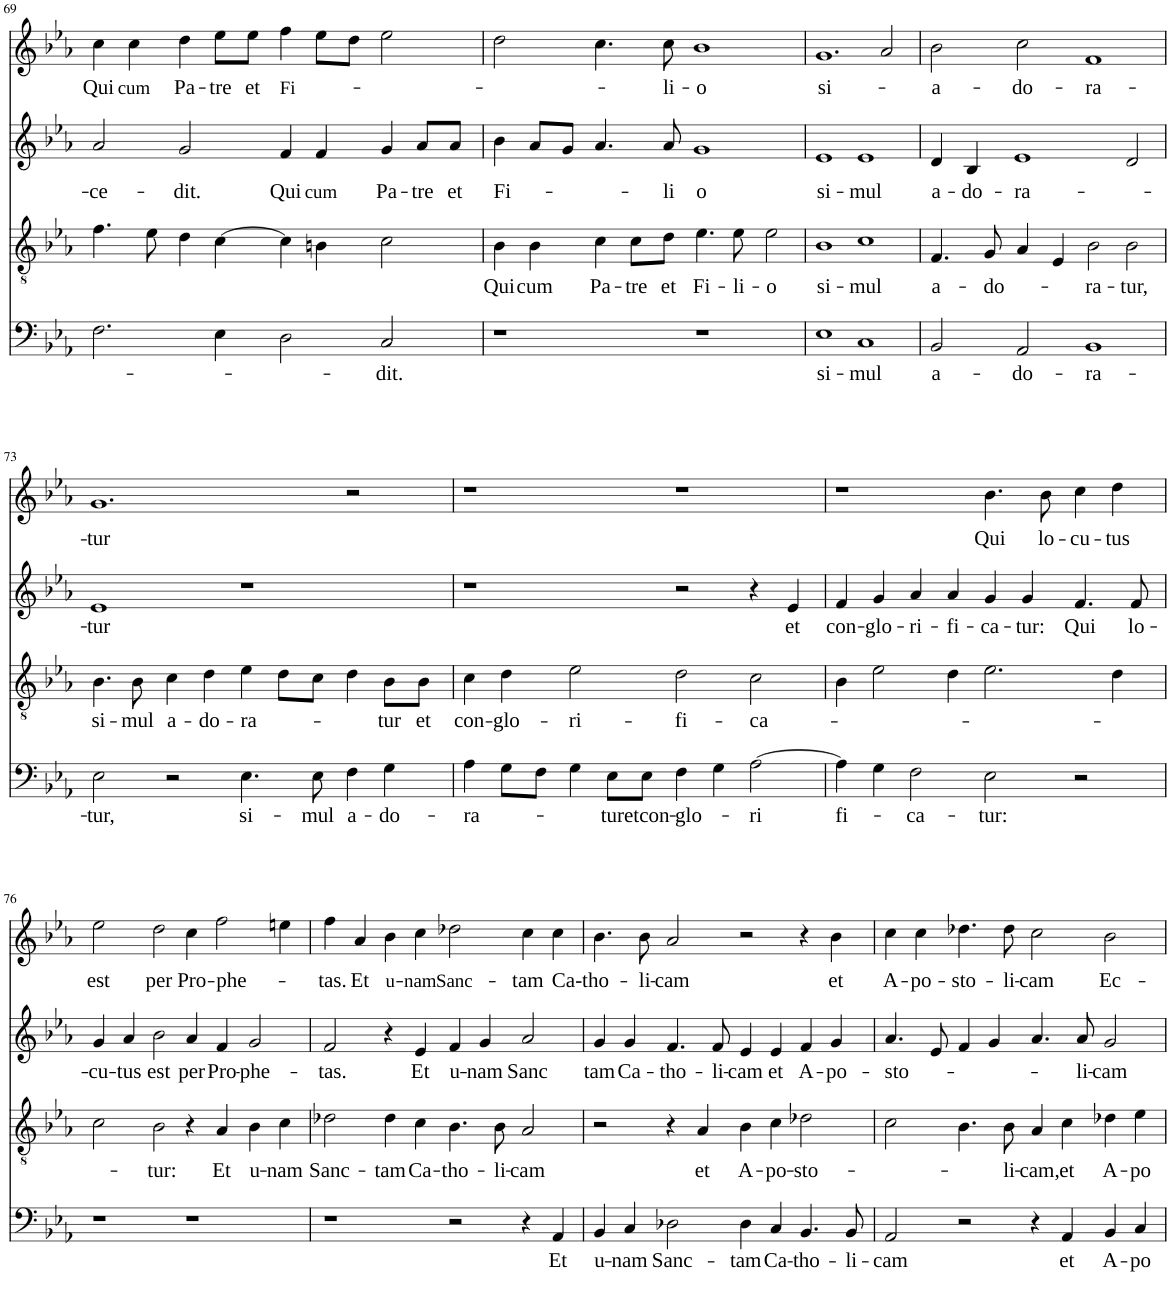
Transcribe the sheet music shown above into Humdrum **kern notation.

**kern	**text	**kern	**text	**kern	**text	**kern	**text
*part4	*part4	*part3	*part3	*part2	*part2	*part1	*part1
*staff4	*staff4	*staff3	*staff3	*staff2	*staff2	*staff1	*staff1
*I"B	*	*I"T	*	*I"A	*	*I"S	*
!!LO:PB:g=z
*clefF4	*	*clefGv2	*	*clefG2	*	*clefG2	*
*k[b-e-a-]	*	*k[b-e-a-]	*	*k[b-e-a-]	*	*k[b-e-a-]	*
*M4/2	*	*M4/2	*	*M4/2	*	*M4/2	*
=69	=69	=69	=69	=69	=69	=69	=69
!	!	!	!	!	!LO:LY:b	!	!LO:LY:b
2.F\	.	4.f\	.	2a-/	ce-	4cc\	Qui
!	!	!	!	!	!	!	!LO:LY:b
.	.	.	.	.	.	4cc\	cum
.	.	8e-\	.	.	.	.	.
!	!	!	!	!	!LO:LY:b	!	!LO:LY:b
.	.	4d\	.	2g/	dit.	4dd\	Pa-
!	!	!	!	!	!	!	!LO:LY:b
4E-\	.	[4c\	.	.	.	8ee-\L	tre
!	!	!	!	!	!	!	!LO:LY:b
.	.	.	.	.	.	8ee-\J	et
!	!	!	!	!	!LO:LY:b	!	!LO:LY:b
2D\	.	4c\]	.	4f/	Qui	4ff\	Fi-
!	!	!	!	!	!LO:LY:b	!	!
.	.	4Bn\	.	4f/	cum	8ee-\L	.
.	.	.	.	.	.	8dd\J	.
!	!LO:LY:b	!	!	!	!LO:LY:b	!	!
2C/	-dit.	2c\	.	4g/	Pa-	2ee-\	.
!	!	!	!	!	!LO:LY:b	!	!
.	.	.	.	8a-/L	tre	.	.
!	!	!	!	!	!LO:LY:b	!	!
.	.	.	.	8a-/J	et	.	.
=70	=70	=70	=70	=70	=70	=70	=70
!	!	!	!LO:LY:b	!	!LO:LY:b	!	!
1r	.	4B-\	Qui	4b-\	Fi-	2dd\	.
!	!	!	!LO:LY:b	!	!	!	!
.	.	4B-\	cum	8a-/L	.	.	.
.	.	.	.	8g/J	.	.	.
!	!	!	!LO:LY:b	!	!	!	!
.	.	4c\	Pa-	4.a-/	.	4.cc\	.
!	!	!	!LO:LY:b	!	!	!	!
.	.	8c\L	-tre	.	.	.	.
!	!	!	!LO:LY:b	!	!LO:LY:b	!	!LO:LY:b
.	.	8d\J	et	8a-/	-li	8cc\	-li-
!	!	!	!LO:LY:b	!	!LO:LY:b	!	!LO:LY:b
1r	.	4.e-\	Fi-	1g	-o	1b-	o
!	!	!	!LO:LY:b	!	!	!	!
.	.	8e-\	-li-	.	.	.	.
!	!	!	!LO:LY:b	!	!	!	!
.	.	2e-\	-o	.	.	.	.
=71	=71	=71	=71	=71	=71	=71	=71
!	!LO:LY:b	!	!LO:LY:b	!	!LO:LY:b	!	!LO:LY:b
1E-	si-	1B-	si-	1e-	si-	1.g	si-
!	!LO:LY:b	!	!LO:LY:b	!	!LO:LY:b	!	!
1C	mul	1c	mul	1e-	mul	.	.
.	.	.	.	.	.	2a-/	.
=72	=72	=72	=72	=72	=72	=72	=72
!	!LO:LY:b	!	!LO:LY:b	!	!LO:LY:b	!	!LO:LY:b
2BB-/	a-	4.F/	a-	4d/	a-	2b-\	a-
!	!	!	!	!	!LO:LY:b	!	!
.	.	.	.	4B-/	do-	.	.
!	!	!	!LO:LY:b	!	!	!	!
.	.	8G/	do-	.	.	.	.
!	!LO:LY:b	!	!	!	!LO:LY:b	!	!LO:LY:b
2AA-/	do-	4A-/	.	1e-	ra-	2cc\	do-
.	.	4E-/	.	.	.	.	.
!	!LO:LY:b	!	!LO:LY:b	!	!	!	!LO:LY:b
1BB-	-ra-	2B-\	ra-	.	.	1f	-ra-
!	!	!	!LO:LY:b	!	!	!	!
.	.	2B-\	tur,	2d/	.	.	.
!!LO:LB:g=z
=73	=73	=73	=73	=73	=73	=73	=73
!	!LO:LY:b	!	!LO:LY:b	!	!LO:LY:b	!	!LO:LY:b
2E-\	tur,	4.B-\	si-	1e-	tur	1.g	tur
!	!	!	!LO:LY:b	!	!	!	!
.	.	8B-\	mul	.	.	.	.
!	!	!	!LO:LY:b	!	!	!	!
2r	.	4c\	a-	.	.	.	.
!	!	!	!LO:LY:b	!	!	!	!
.	.	4d\	do-	.	.	.	.
!	!LO:LY:b	!	!LO:LY:b	!	!	!	!
4.E-\	si-	4e-\	ra-	1r	.	.	.
.	.	8d\L	.	.	.	.	.
!	!LO:LY:b	!	!	!	!	!	!
8E-\	mul	8c\J	.	.	.	.	.
!	!LO:LY:b	!	!	!	!	!	!
4F\	a-	4d\	.	.	.	2r	.
!	!LO:LY:b	!	!LO:LY:b	!	!	!	!
4G\	do-	8B-\L	tur	.	.	.	.
!	!	!	!LO:LY:b	!	!	!	!
.	.	8B-\J	et	.	.	.	.
=74	=74	=74	=74	=74	=74	=74	=74
!	!LO:LY:b	!	!LO:LY:b	!	!	!	!
4A-\	ra-	4c\	con-	1r	.	1r	.
!	!	!	!LO:LY:b	!	!	!	!
8G\L	.	4d\	glo-	.	.	.	.
8F\J	.	.	.	.	.	.	.
!	!	!	!LO:LY:b	!	!	!	!
4G\	.	2e-\	-ri-	.	.	.	.
!	!LO:LY:b	!	!	!	!	!	!
8E-\L	tur	.	.	.	.	.	.
!	!LO:LY:b	!	!	!	!	!	!
8E-\J	etcon-	.	.	.	.	.	.
!	!LO:LY:b	!	!LO:LY:b	!	!	!	!
4F\	glo-	2d\	fi-	2r	.	1r	.
4G\	.	.	.	.	.	.	.
!	!LO:LY:b	!	!LO:LY:b	!	!	!	!
[2A-\	ri	2c\	ca-	4r	.	.	.
!	!	!	!	!	!LO:LY:b	!	!
.	.	.	.	4e-/	et	.	.
=75	=75	=75	=75	=75	=75	=75	=75
!	!LO:LY:b	!	!	!	!LO:LY:b	!	!
4A-\]	-fi-	4B-\	.	4f/	con-	1r	.
!	!	!	!	!	!LO:LY:b	!	!
4G\	.	2e-\	.	4g/	glo-	.	.
!	!LO:LY:b	!	!	!	!LO:LY:b	!	!
2F\	ca-	.	.	4a-/	-ri-	.	.
!	!	!	!	!	!LO:LY:b	!	!
.	.	4d\	.	4a-/	fi-	.	.
!	!LO:LY:b	!	!	!	!LO:LY:b	!	!LO:LY:b
2E-\	tur:	2.e-\	.	4g/	ca-	4.b-\	Qui
!	!	!	!	!	!LO:LY:b	!	!
.	.	.	.	4g/	tur:	.	.
!	!	!	!	!	!	!	!LO:LY:b
.	.	.	.	.	.	8b-\	lo-
!	!	!	!	!	!LO:LY:b	!	!LO:LY:b
2r	.	.	.	4.f/	Qui	4cc\	cu-
!	!	!	!	!	!	!	!LO:LY:b
.	.	4d\	.	.	.	4dd\	tus
!	!	!	!	!	!LO:LY:b	!	!
.	.	.	.	8f/	lo-	.	.
!!LO:LB:g=z
=76	=76	=76	=76	=76	=76	=76	=76
!	!	!	!	!	!LO:LY:b	!	!LO:LY:b
1r	.	2c\	.	4g/	cu-	2ee-\	est
!	!	!	!	!	!LO:LY:b	!	!
.	.	.	.	4a-/	tus	.	.
!	!	!	!LO:LY:b	!	!LO:LY:b	!	!LO:LY:b
.	.	2B-\	tur:	2b-\	est	2dd\	per
!	!	!	!	!	!LO:LY:b	!	!LO:LY:b
1r	.	4r	.	4a-/	per	4cc\	Pro-
!	!	!	!LO:LY:b	!	!LO:LY:b	!	!LO:LY:b
.	.	4A-/	Et	4f/	Pro-	2ff\	phe-
!	!	!	!LO:LY:b	!	!LO:LY:b	!	!
.	.	4B-\	u-	2g/	phe-	.	.
!	!	!	!LO:LY:b	!	!	!	!
.	.	4c\	nam	.	.	4een\	.
=77	=77	=77	=77	=77	=77	=77	=77
!	!	!	!LO:LY:b	!	!LO:LY:b	!	!LO:LY:b
1r	.	2d-X\	Sanc-	2f/	tas.	4ff\	-tas.
!	!	!	!	!	!	!	!LO:LY:b
.	.	.	.	.	.	4a-/	Et
!	!	!	!LO:LY:b	!	!	!	!LO:LY:b
.	.	4d-\	-tam	4r	.	4b-\	u-
!	!	!	!LO:LY:b	!	!LO:LY:b	!	!LO:LY:b
.	.	4c\	Ca-	4e-/	Et	4cc\	-nam
!	!	!	!LO:LY:b	!	!LO:LY:b	!	!LO:LY:b
2r	.	4.B-\	tho-	4f/	u-	2dd-X\	Sanc-
!	!	!	!	!	!LO:LY:b	!	!
.	.	.	.	4g/	nam	.	.
!	!	!	!LO:LY:b	!	!	!	!
.	.	8B-\	li-	.	.	.	.
!	!	!	!LO:LY:b	!	!LO:LY:b	!	!LO:LY:b
4r	.	2A-/	cam	2a-/	Sanc	4cc\	-tam
!	!LO:LY:b	!	!	!	!	!	!LO:LY:b
4AA-/	Et	.	.	.	.	4cc\	Ca-tho-
=78	=78	=78	=78	=78	=78	=78	=78
!	!LO:LY:b	!	!	!	!LO:LY:b	!	!
4BB-/	u-	2r	.	4g/	-tam	4.b-\	.
!	!LO:LY:b	!	!	!	!LO:LY:b	!	!
4C/	nam	.	.	4g/	Ca-	.	.
!	!	!	!	!	!	!	!LO:LY:b
.	.	.	.	.	.	8b-\	li-
!	!LO:LY:b	!	!	!	!LO:LY:b	!	!LO:LY:b
2D-X\	Sanc-	4r	.	4.f/	tho-	2a-/	cam
!	!	!	!LO:LY:b	!	!	!	!
.	.	4A-/	et	.	.	.	.
!	!	!	!	!	!LO:LY:b	!	!
.	.	.	.	8f/	li-	.	.
!	!LO:LY:b	!	!LO:LY:b	!	!LO:LY:b	!	!
4D-\	-tam	4B-\	A-	4e-/	cam	2r	.
!	!LO:LY:b	!	!LO:LY:b	!	!LO:LY:b	!	!
4C/	Ca-	4c\	po-	4e-/	et	.	.
!	!LO:LY:b	!	!LO:LY:b	!	!LO:LY:b	!	!
4.BB-/	tho-	2d-X\	sto-	4f/	A-	4r	.
!	!	!	!	!	!LO:LY:b	!	!LO:LY:b
.	.	.	.	4g/	-po-	4b-\	et
!	!LO:LY:b	!	!	!	!	!	!
8BB-/	li-	.	.	.	.	.	.
=79	=79	=79	=79	=79	=79	=79	=79
!	!LO:LY:b	!	!	!	!LO:LY:b	!	!LO:LY:b
2AA-/	cam	2c\	.	4.a-/	sto-	4cc\	A-
!	!	!	!	!	!	!	!LO:LY:b
.	.	.	.	.	.	4cc\	po-
.	.	.	.	8e-/	.	.	.
!	!	!	!	!	!	!	!LO:LY:b
2r	.	4.B-\	.	4f/	.	4.dd-X\	-sto-
.	.	.	.	4g/	.	.	.
!	!	!	!LO:LY:b	!	!	!	!LO:LY:b
.	.	8B-\	li-	.	.	8dd-\	li-
!	!	!	!LO:LY:b	!	!	!	!LO:LY:b
4r	.	4A-/	cam,	4.a-/	.	2cc\	cam
!	!LO:LY:b	!	!LO:LY:b	!	!	!	!
4AA-/	et	4c\	et	.	.	.	.
!	!	!	!	!	!LO:LY:b	!	!
.	.	.	.	8a-/	li-	.	.
!	!LO:LY:b	!	!LO:LY:b	!	!LO:LY:b	!	!LO:LY:b
4BB-/	A-	4d-X\	A-	2g/	cam	2b-\	Ec-
!	!LO:LY:b	!	!LO:LY:b	!	!	!	!
4C/	po	4e-\	po	.	.	.	.
=	=	=	=	=	=	=	=
*-	*-	*-	*-	*-	*-	*-	*-
